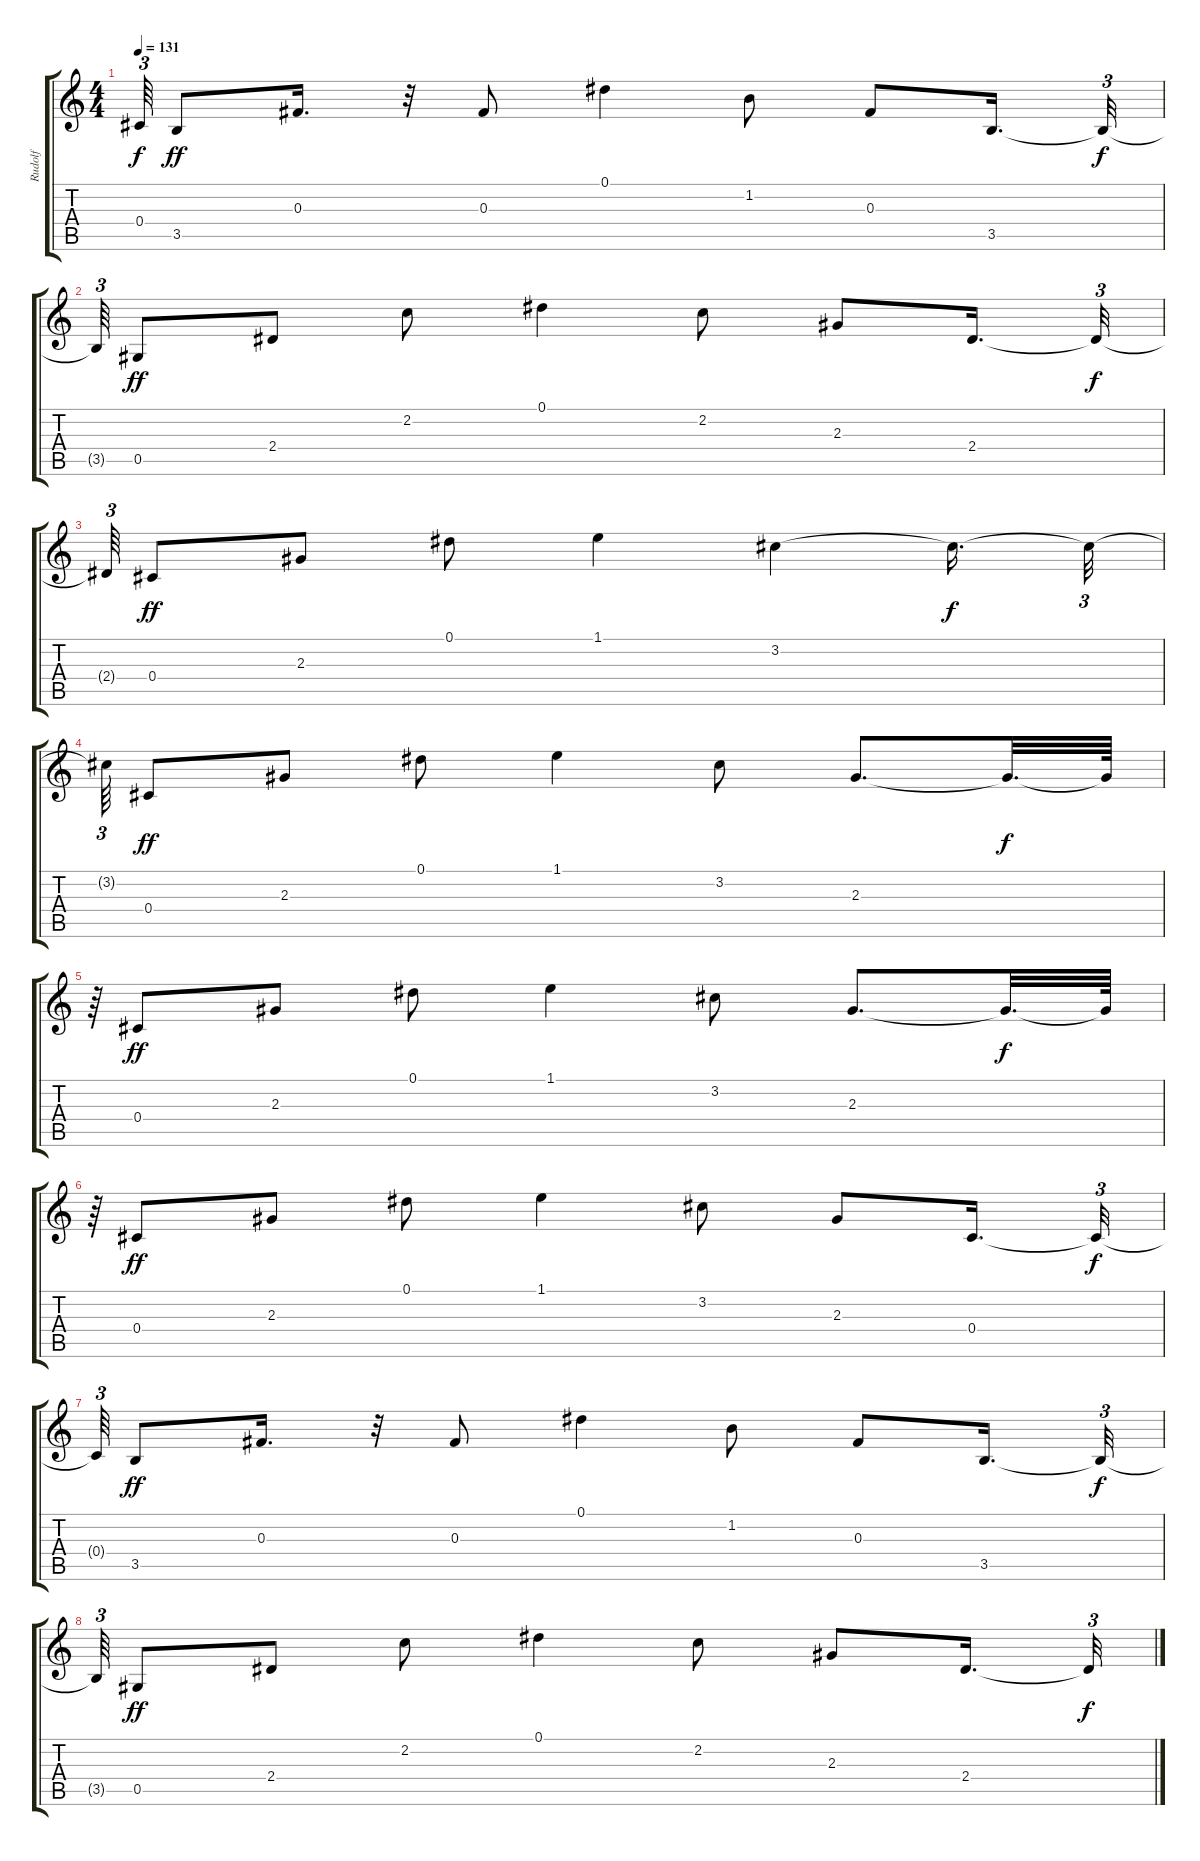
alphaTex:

\track ("Rudolf" "Rudolf") {instrument acousticguitarsteel}
\staff {score tabs}
\tuning (Eb4 Bb3 Gb3 Db3 Ab2 Eb2) {hide}
\ts (4 4)
\tempo 131
\clef g2
\ks c
0.4{t}.64{tu (3 2) dy f} 3.5.8{dy ff} 0.3.16{d} r.32 0.3.8 0.1.4 1.2.8 0.3.8 3.5.16{d} 3.5{t}.32{tu (3 2) dy f} |
3.5{t}.64{tu (3 2)} 0.5.8{dy ff} 2.4.8 2.2.8 0.1.4 2.2.8 2.3.8 2.4.16{d} 2.4{t}.32{tu (3 2) dy f} |
2.4{t}.64{tu (3 2)} 0.4.8{dy ff} 2.3.8 0.1.8 1.1.4 3.2.4 3.2{t}.16{d dy f} 3.2{t}.32{tu (3 2)} |
3.2{t}.64{tu (3 2)} 0.4.8{dy ff} 2.3.8 0.1.8 1.1.4 3.2.8 2.3.8{d} 2.3{t}.32{d dy f} 2.3{t}.64 |
r.64{tu (3 2)} 0.4.8{dy ff} 2.3.8 0.1.8 1.1.4 3.2.8 2.3.8{d} 2.3{t}.32{d dy f} 2.3{t}.64 |
r.64{tu (3 2)} 0.4.8{dy ff} 2.3.8 0.1.8 1.1.4 3.2.8 2.3.8 0.4.16{d} 0.4{t}.32{tu (3 2) dy f} |
0.4{t}.64{tu (3 2)} 3.5.8{dy ff} 0.3.16{d} r.32 0.3.8 0.1.4 1.2.8 0.3.8 3.5.16{d} 3.5{t}.32{tu (3 2) dy f} |
3.5{t}.64{tu (3 2)} 0.5.8{dy ff} 2.4.8 2.2.8 0.1.4 2.2.8 2.3.8 2.4.16{d} 2.4{t}.32{tu (3 2) dy f}
